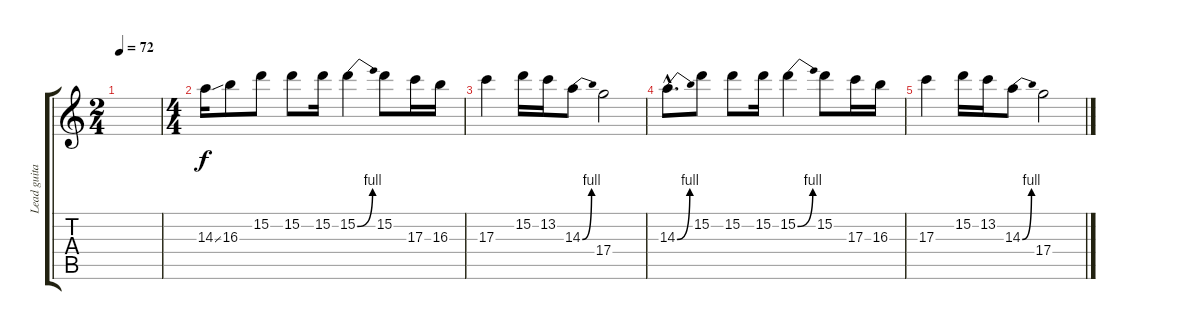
\track ("Lead guitar" "Lead guita") {instrument distortionguitar}
\staff {score tabs}
\tuning (E4 B3 G3 D3 A2 E2) {hide}
\ts (2 4)
\tempo 72
\clef g2
\ks c
|
\ts (4 4)
14.3{ss}.16 16.3.8 15.2.8 15.2.8 15.2.16 15.2{be (bend 0 0 60 4)}.4 15.2.8 17.3.16 16.3.16 |
17.3.4 15.2.16 13.2.16 14.3{be (bend 0 0 60 4)}.8 17.4.2 |
14.3{be (bend 0 0 60 4) hac}.8{d} 15.2.8 15.2.8 15.2.16 15.2{be (bend 0 0 60 4)}.4 15.2.8 17.3.16 16.3.16 |
17.3.4 15.2.16 13.2.16 14.3{be (bend 0 0 60 4)}.8 17.4.2
